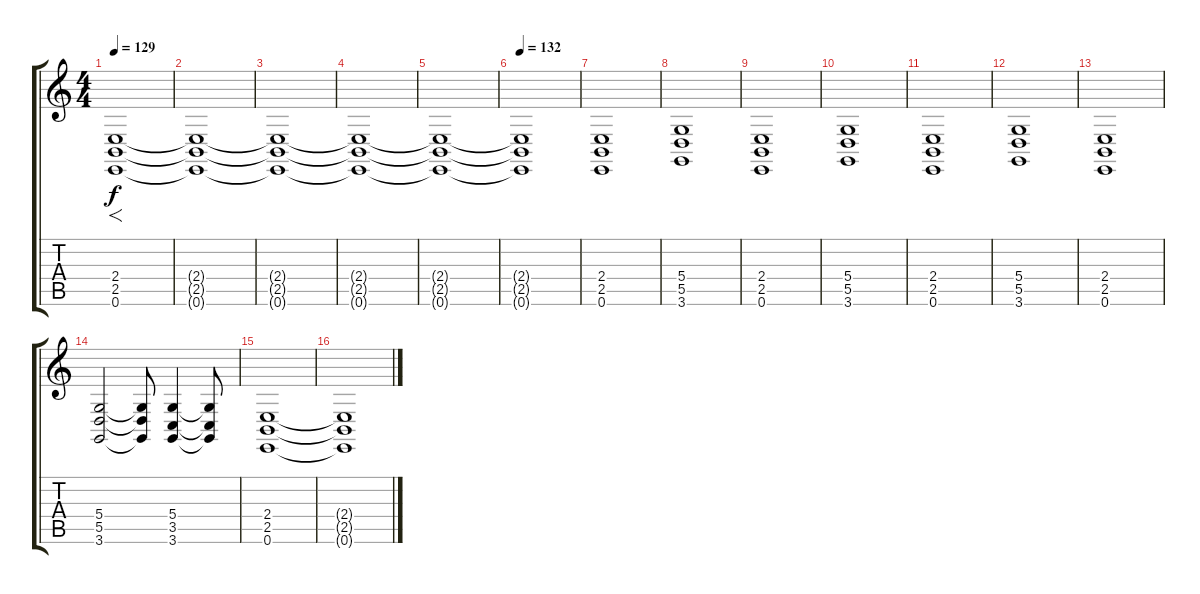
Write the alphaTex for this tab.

\track "" {instrument pad7halo}
\staff {score tabs}
\tuning (E4 B3 G3 D3 A2 E2) {hide}
\ts (4 4)
\tempo 129
\tempo 120
\tempo 129
\clef g2
\ks c
(2.4 2.5 0.6).1{f dy f instrument pad7halo} |
(2.4{t} 2.5{t} 0.6{t}).1 |
(2.4{t} 2.5{t} 0.6{t}).1 |
(2.4{t} 2.5{t} 0.6{t}).1 |
(2.4{t} 2.5{t} 0.6{t}).1 |
\tempo 132
(2.4{t} 2.5{t} 0.6{t}).1 |
(2.4 2.5 0.6).1 |
(5.4 5.5 3.6).1 |
(2.4 2.5 0.6).1 |
(5.4 5.5 3.6).1 |
(2.4 2.5 0.6).1 |
(5.4 5.5 3.6).1 |
(2.4 2.5 0.6).1 |
(5.4 5.5 3.6).2 (5.4{t} 5.5{t} 3.6{t}).8 (5.4 3.5 3.6).4 (5.4{t} 3.5{t} 3.6{t}).8 |
(2.4 2.5 0.6).1 |
(2.4{t} 2.5{t} 0.6{t}).1
